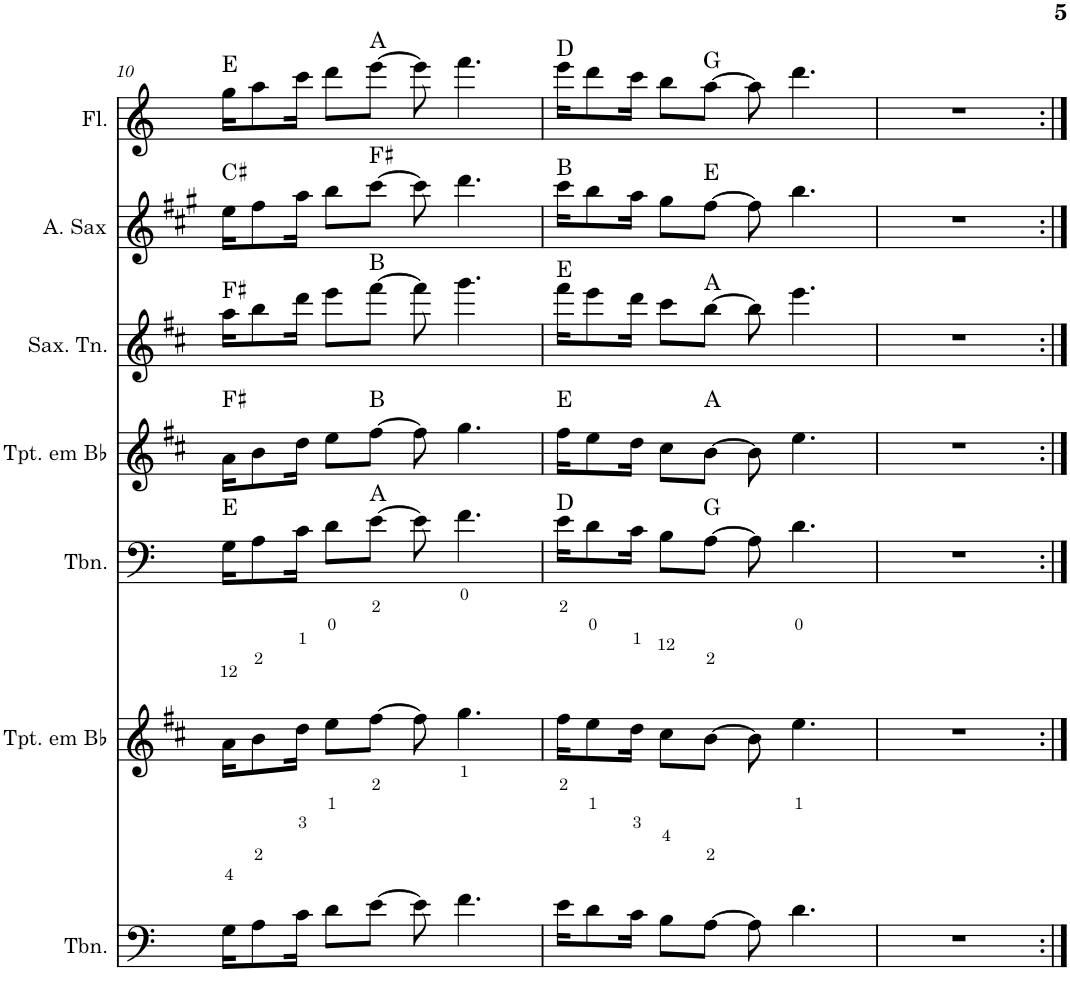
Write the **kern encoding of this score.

**kern	**kern	**kern	**harte	**kern	**harte	**kern	**harte	**kern	**harte	**kern	**harte
*part7	*part6	*part5	*part5	*part4	*part4	*part3	*part3	*part2	*part2	*part1	*part1
*staff7	*staff6	*staff5	*	*staff4	*	*staff3	*	*staff2	*	*staff1	*
*I"Trombone	*I"Trompete em Bb	*I"Trombone	*	*I"Trompete em Bb	*	*I"Saxofone Tenor	*	*I"Saxofone Alto	*	*I"Flauta Transversal	*
*I'Tbn.	*I'Tpt. em Bb	*I'Tbn.	*	*I'Tpt. em Bb	*	*I'Sax. Tn.	*	*	*	*I'Fl.	*
!!LO:PB:g=z
*clefF4	*clefG2	*clefF4	*	*clefG2	*	*clefG2	*	*clefG2	*	*clefG2	*
*	*Trd1c2	*	*	*Trd1c2	*	*Trd8c14	*	*Trd5c9	*	*	*
*k[]	*k[f#c#]	*k[]	*	*k[f#c#]	*	*k[f#c#]	*	*k[f#c#g#]	*	*k[]	*
*M4/4	*M4/4	*M4/4	*	*M4/4	*	*M4/4	*	*M4/4	*	*M4/4	*
=10	=10	=10	=10	=10	=10	=10	=10	=10	=10	=10	=10
16G\KL	16a\KL	16Gn\KL	E:maj	16a\KL	F#:maj	16aa\KL	F#:maj	16ee\KL	C#:maj	16ggn\KL	E:maj
8A\	8b\	8A\	.	8b\	.	8bb\	.	8ff#\	.	8aa\	.
16c\Jk	16dd\Jk	16c\Jk	.	16dd\Jk	.	16ddd\Jk	.	16aa\Jk	.	16ccc\Jk	.
8d\L	8ee\L	8d\L	.	8ee\L	.	8eee\L	.	8bb\L	.	8ddd\L	.
[8e\J	[8ff#\J	[8e\J	A:maj	[8ff#\J	B:maj	[8fff#\J	B:maj	[8ccc#\J	F#:maj	[8eee\J	A:maj
8e\]	8ff#\]	8e\]	.	8ff#\]	.	8fff#\]	.	8ccc#\]	.	8eee\]	.
4.f\	4.gg\	4.f\	.	4.gg\	.	4.ggg\	.	4.ddd\	.	4.fff\	.
=11	=11	=11	=11	=11	=11	=11	=11	=11	=11	=11	=11
16e\KL	16ff#\KL	16e\KL	D:maj	16ff#\KL	E:maj	16fff#\KL	E:maj	16ccc#\KL	B:maj	16eee\KL	D:maj
8d\	8ee\	8d\	.	8ee\	.	8eee\	.	8bb\	.	8ddd\	.
16c\Jk	16dd\Jk	16cn\Jk	.	16dd\Jk	.	16ddd\Jk	.	16aa\Jk	.	16cccn\Jk	.
8B\L	8cc#\L	8B\L	.	8cc#\L	.	8ccc#\L	.	8gg#\L	.	8bb\L	.
[8A\J	[8b\J	[8A\J	G:maj	[8b\J	A:maj	[8bb\J	A:maj	[8ff#\J	E:maj	[8aa\J	G:maj
8A\]	8b\]	8A\]	.	8b\]	.	8bb\]	.	8ff#\]	.	8aa\]	.
4.d\	4.ee\	4.d\	.	4.ee\	.	4.eee\	.	4.bb\	.	4.ddd\	.
=12	=12	=12	=12	=12	=12	=12	=12	=12	=12	=12	=12
1r	1r	1r	.	1r	.	1r	.	1r	.	1r	.
=:|!	=:|!	=:|!	=:|!	=:|!	=:|!	=:|!	=:|!	=:|!	=:|!	=:|!	=:|!
*-	*-	*-	*-	*-	*-	*-	*-	*-	*-	*-	*-
